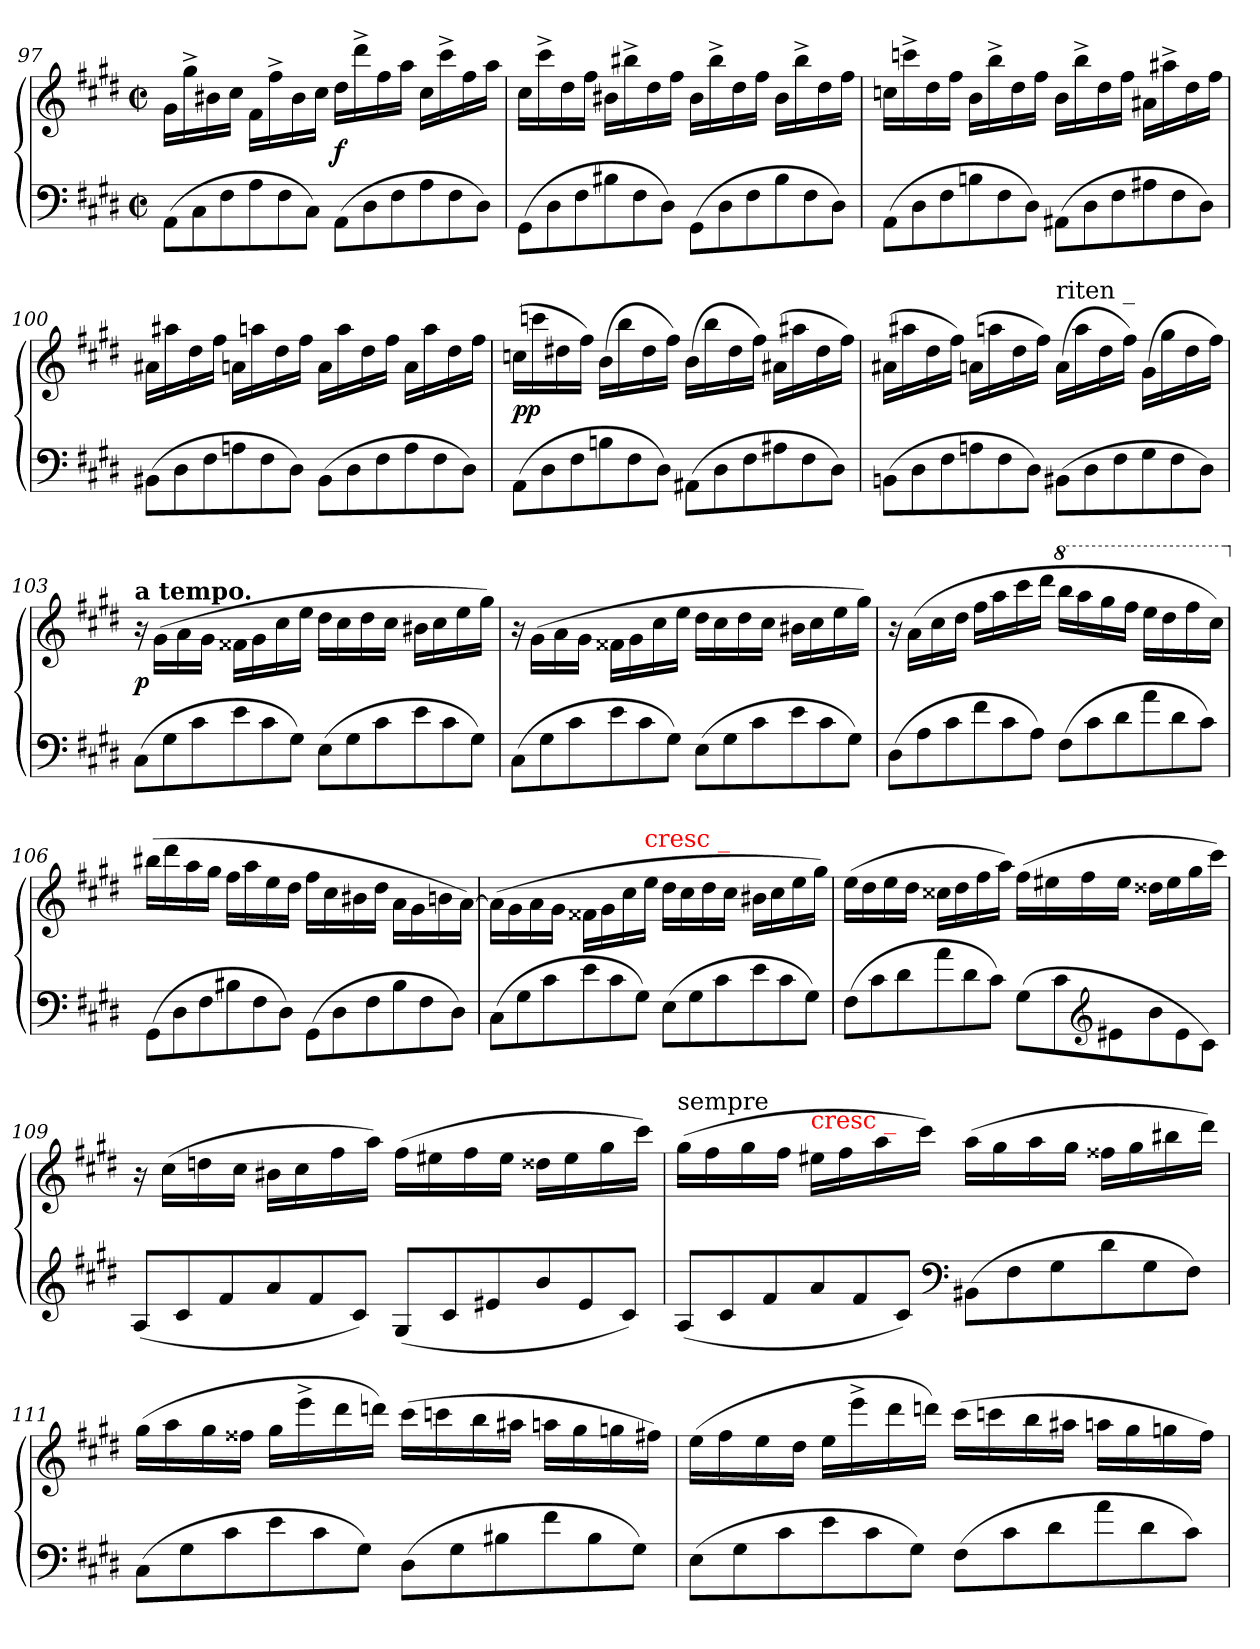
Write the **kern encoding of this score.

**kern	**kern	**dynam
*part1	*part1	*part1
*staff2	*staff1	*staff1/2
*clefF4	*clefG2	*
*k[f#c#g#d#]	*k[f#c#g#d#]	*
*M2/2	*M2/2	*
*met(c|)	*met(c|)	*
*Xtuplet	*	*
=97	=97	=97
(>12AAL	16g#LL	.
.	16gg#^>	.
12C#	.	.
.	16b#X	.
12F#	.	.
.	16cc#JJ	.
12A	16f#LL	.
.	16ff#^>	.
12F#	.	.
.	16b#	.
12C#J)	.	.
.	16cc#JJ	.
(>12AAL	16dd#LL	f
.	16ddd#^>	.
12D#	.	.
.	16ff#	.
12F#	.	.
.	16aaJJ	.
12A	16cc#LL	.
.	16ccc#^>	.
12F#	.	.
.	16ff#	.
12D#J)	.	.
.	16aaJJ	.
=98	=98	=98
(>12GG#L	16cc#LL	.
.	16ccc#^>	.
12D#	.	.
.	16dd#	.
12F#	.	.
.	16ff#JJ	.
12B#X	16b#XLL	.
.	16bb#X^>	.
12F#	.	.
.	16dd#	.
12D#J)	.	.
.	16ff#JJ	.
(>12GG#L	16b#LL	.
.	16bb#^>	.
12D#	.	.
.	16dd#	.
12F#	.	.
.	16ff#JJ	.
12B#	16b#LL	.
.	16bb#^>	.
12F#	.	.
.	16dd#	.
12D#J)	.	.
.	16ff#JJ	.
=99	=99	=99
(>12AAL	16ccnLL	.
.	16cccn^>	.
12D#	.	.
.	16dd#	.
12F#	.	.
.	16ff#JJ	.
12Bn	16bLL	.
.	16bb^>	.
12F#	.	.
.	16dd#	.
12D#J)	.	.
.	16ff#JJ	.
(>12AA#XL	16bLL	.
.	16bb^>	.
12D#	.	.
.	16dd#	.
12F#	.	.
.	16ff#JJ	.
12A#X	16a#XLL	.
.	16aa#X^>	.
12F#	.	.
.	16dd#	.
12D#J)	.	.
.	16ff#JJ	.
=100	=100	=100
(>12BB#X\L	16a#XLL	.
.	16aa#X	.
12D#	.	.
.	16dd#	.
12F#	.	.
.	16ff#JJ	.
12An	16anLL	.
.	16aan	.
12F#	.	.
.	16dd#	.
12D#J)	.	.
.	16ff#JJ	.
(>12BB#\L	16aLL	.
.	16aa	.
12D#	.	.
.	16dd#	.
12F#	.	.
.	16ff#JJ	.
12A	16aLL	.
.	16aa	.
12F#	.	.
.	16dd#	.
12D#J)	.	.
.	16ff#JJ	.
=101	=101	=101
(>12AA\L	(>16ccnLL	pp
.	16cccn	.
12D#	.	.
.	16dd#X	.
12F#	.	.
.	16ff#JJ)	.
12Bn	(>16bLL	.
.	16bb	.
12F#	.	.
.	16dd#	.
12D#J)	.	.
.	16ff#JJ)	.
(>12AA#X\L	(>16bLL	.
.	16bb	.
12D#	.	.
.	16dd#	.
12F#	.	.
.	16ff#JJ)	.
12A#X	(>16a#XLL	.
.	16aa#X	.
12F#	.	.
.	16dd#	.
12D#J)	.	.
.	16ff#JJ)	.
=102	=102	=102
(>12BBn\L	(>16a#XLL	.
.	16aa#X	.
12D#	.	.
.	16dd#	.
12F#	.	.
.	16ff#JJ)	.
12An	(>16anLL	.
.	16aan	.
12F#	.	.
.	16dd#	.
12D#J)	.	.
.	16ff#JJ)	.
!	!LO:TX:a:t=riten _	!
(>12BB#X\L	(>16aLL	.
.	16aa	.
12D#	.	.
.	16dd#	.
12F#	.	.
.	16ff#JJ)	.
12G#	(>16g#LL	.
.	16gg#	.
12F#	.	.
.	16dd#	.
12D#J)	.	.
.	16ff#JJ)	.
=103	=103	=103
!	!LO:TX:a:B:t=a tempo.	!
(>12C#L	16r	p
.	(>16g#\LL	.
12G#	.	.
.	16a	.
12c#	.	.
.	16g#JJ	.
12e	16f##X\LL	.
.	16g#	.
12c#	.	.
.	16cc#	.
12G#J)	.	.
.	16eeJJ	.
(>12EL	16dd#\LL	.
.	16cc#	.
12G#	.	.
.	16dd#	.
12c#	.	.
.	16cc#JJ	.
12e	16b#X\LL	.
.	16cc#	.
12c#	.	.
.	16ee	.
12G#J)	.	.
.	16gg#JJ)	.
=104	=104	=104
(>12C#L	16r	.
.	(>16g#\LL	.
12G#	.	.
.	16a	.
12c#	.	.
.	16g#JJ	.
12e	16f##X\LL	.
.	16g#	.
12c#	.	.
.	16cc#	.
12G#J)	.	.
.	16eeJJ	.
(>12EL	16dd#\LL	.
.	16cc#	.
12G#	.	.
.	16dd#	.
12c#	.	.
.	16cc#JJ	.
12e	16b#X\LL	.
.	16cc#	.
12c#	.	.
.	16ee	.
12G#J)	.	.
.	16gg#JJ)	.
=105	=105	=105
(>12D#L	16r	.
.	(>16a\LL	.
12A	.	.
.	16cc#	.
12c#	.	.
.	16dd#JJ	.
12f#	16ff#\LL	.
.	16aa	.
12c#	.	.
.	16ccc#	.
12AJ)	.	.
.	16ddd#JJ	.
*	*8va	*
(>12F#L	16bbb\LL	.
.	16aaa	.
12c#	.	.
.	16ggg#	.
12d#	.	.
.	16fff#JJ	.
12a	16eee\LL	.
.	16ddd#	.
12d#	.	.
.	16fff#	.
12c#J)	.	.
.	16ccc#JJ)	.
=106	=106	=106
*	*X8va	*
(>12GG#L	(>16bb#X\LL	.
.	16ddd#	.
12D#	.	.
.	16aa	.
12F#	.	.
.	16gg#JJ	.
12B#X	16ff#\LL	.
.	16aa	.
12F#	.	.
.	16ee	.
12D#J)	.	.
.	16dd#JJ	.
(>12GG#L	16ff#\LL	.
.	16cc#	.
12D#	.	.
.	16b#X	.
12F#	.	.
.	16dd#JJ	.
12B#	16a\LL	.
.	16g#	.
12F#	.	.
.	16bn	.
12D#J)	.	.
.	[16aJJ)	.
=107	=107	=107
(>12C#L	(>16a\LL]	.
.	16g#	.
12G#	.	.
.	16a	.
12c#	.	.
.	16g#JJ	.
12e	16f##X\LL	.
.	16g#	.
12c#	.	.
.	16cc#	.
12G#J)	.	.
!	!LO:TX:a:color=red:t=cresc _	!
.	16eeJJ	.
(>12EL	16dd#\LL	.
.	16cc#	.
12G#	.	.
.	16dd#	.
12c#	.	.
.	16cc#JJ	.
12e	16b#X\LL	.
.	16cc#	.
12c#	.	.
.	16ee	.
12G#J)	.	.
.	16gg#JJ)	.
=108	=108	=108
(>12F#L	(>16eeLL	.
.	16dd#	.
12c#	.	.
.	16ee	.
12d#	.	.
.	16dd#JJ	.
12a	16cc##XLL	.
.	16dd#	.
12d#	.	.
.	16ff#	.
12c#J)	.	.
.	16aaJJ)	.
(>12G#\L	(>16ff#LL	.
.	16ee#X	.
12c#	.	.
.	16ff#	.
*clefG2	*	*
12e#X	.	.
.	16ee#JJ	.
12b	16dd##XLL	.
.	16ee#	.
12e#	.	.
.	16gg#	.
12c#J)	.	.
.	16ccc#JJ)	.
=109	=109	=109
(<12A/L	16r	.
.	(>16cc#LL	.
12c#	.	.
.	16ddn	.
12f#	.	.
.	16cc#JJ	.
12a	16b#XLL	.
.	16cc#	.
12f#	.	.
.	16ff#	.
12c#J)	.	.
.	16aaJJ)	.
(<12G#/L	(>16ff#LL	.
.	16ee#X	.
12c#	.	.
.	16ff#	.
12e#X	.	.
.	16ee#JJ	.
12b	16dd##XLL	.
.	16ee#	.
12e#	.	.
.	16gg#	.
12c#J)	.	.
.	16ccc#JJ)	.
=110	=110	=110
!	!LO:TX:a:t=sempre	!
(<12A/L	(>16gg#LL	.
.	16ff#	.
12c#	.	.
.	16gg#	.
12f#	.	.
.	16ff#JJ	.
!	!LO:TX:a:color=red:t=cresc _	!
12a	16ee#XLL	.
.	16ff#	.
12f#	.	.
.	16aa	.
12c#J)	.	.
.	16ccc#JJ)	.
*clefF4	*	*
(>12BB#X\L	(>16aaLL	.
.	16gg#	.
12F#	.	.
.	16aa	.
12G#	.	.
.	16gg#JJ	.
12d#	16ff##XLL	.
.	16gg#	.
12G#	.	.
.	16bb#X	.
12F#J)	.	.
.	16ddd#JJ)	.
=111	=111	=111
(>12C#\L	(>16gg#LL	.
.	16aa	.
12G#	.	.
.	16gg#	.
12c#	.	.
.	16ff##XJJ	.
12e	16gg#LL	.
.	16eee^<	.
12c#	.	.
.	16ddd#	.
12G#J)	.	.
.	16dddnJJ)	.
(>12D#\L	(>16ccc#LL	.
.	16cccn	.
12G#	.	.
.	16bb	.
12B#X	.	.
.	16aa#XJJ	.
12f#	16aanLL	.
.	16gg#	.
12B#	.	.
.	16ggn	.
12G#J)	.	.
.	16ff#JJ)	.
=112	=112	=112
(>12E\L	(>16ee\LL	.
.	16ff#	.
12G#	.	.
.	16ee	.
12c#	.	.
.	16dd#JJ	.
12e	16ee\LL	.
.	16eee^<	.
12c#	.	.
.	16ddd#	.
12G#J)	.	.
.	16dddnJJ)	.
(>12F#\L	(>16ccc#\LL	.
.	16cccn	.
12c#	.	.
.	16bb	.
12d#	.	.
.	16aa#XJJ	.
12a	16aan\LL	.
.	16gg#	.
12d#	.	.
.	16ggn	.
12c#J)	.	.
.	16ff#JJ)	.
=	=	=
*-	*-	*-
